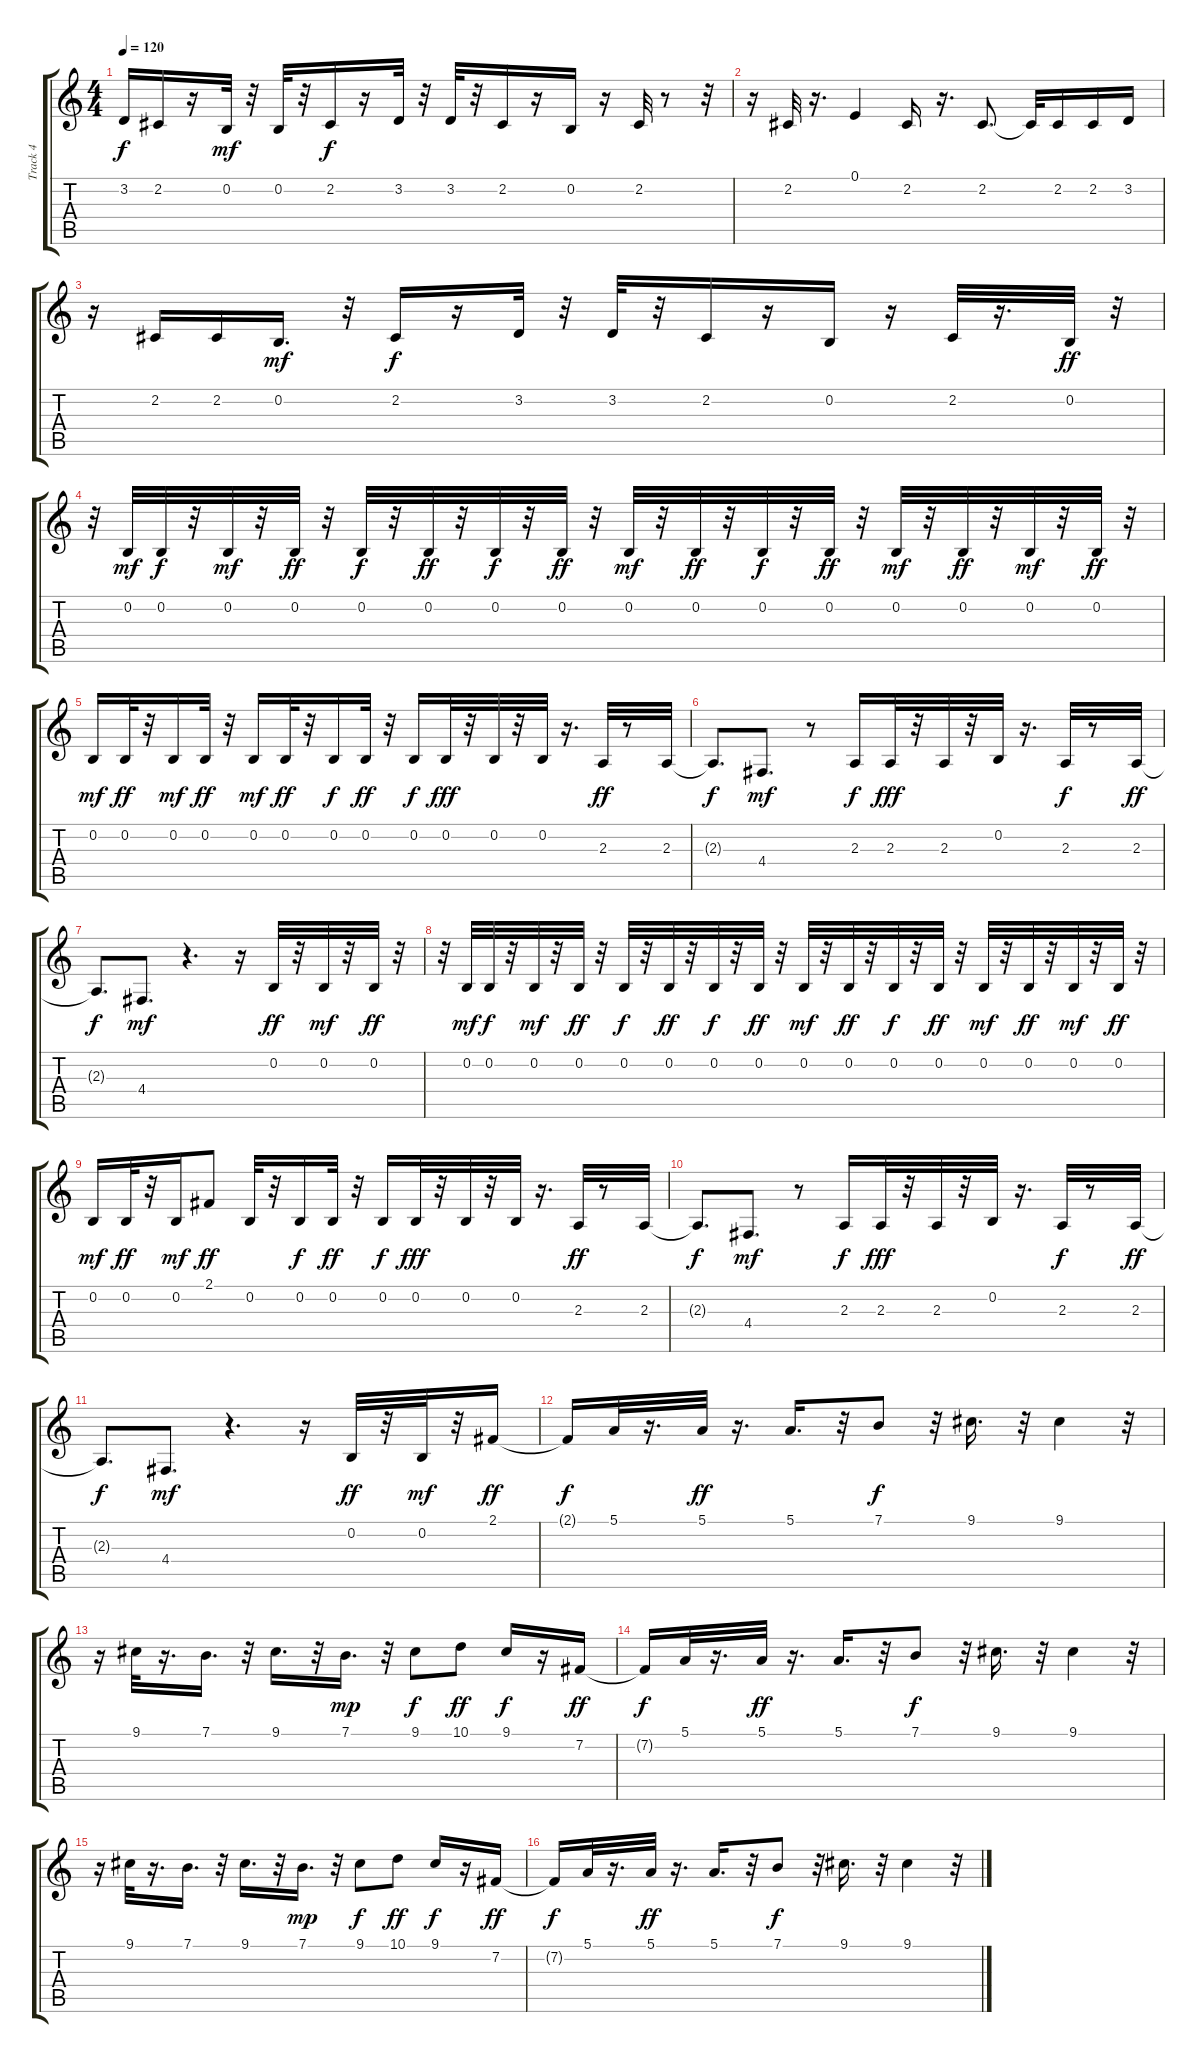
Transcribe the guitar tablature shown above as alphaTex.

\track ("Track 4" "Track 4") {instrument flute}
\staff {score tabs}
\tuning (E4 B3 G3 D3 A2 E2) {hide}
\ts (4 4)
\tempo 120
\clef g2
\ks c
3.2.16{dy f} 2.2.16 r.16 0.2.32{dy mf} r.32 0.2.32 r.32 2.2.16{dy f} r.16 3.2.32 r.32 3.2.32 r.32 2.2.16 r.16 0.2.16 r.16 2.2.32 r.8 r.32 |
r.16 2.2.32 r.16{d} 0.1.4 2.2.16 r.16{d} 2.2.8{d} 2.2{t}.32 2.2.16 2.2.16 3.2.16 |
r.16 2.2.16 2.2.16 0.2.16{d dy mf} r.32 2.2.16{dy f} r.16 3.2.32 r.32 3.2.32 r.32 2.2.16 r.16 0.2.16 r.16 2.2.32 r.16{d} 0.2.32{dy ff} r.32 |
r.32 0.2.32{dy mf} 0.2.32{dy f} r.32 0.2.32{dy mf} r.32 0.2.32{dy ff} r.32 0.2.32{dy f} r.32 0.2.32{dy ff} r.32 0.2.32{dy f} r.32 0.2.32{dy ff} r.32 0.2.32{dy mf} r.32 0.2.32{dy ff} r.32 0.2.32{dy f} r.32 0.2.32{dy ff} r.32 0.2.32{dy mf} r.32 0.2.32{dy ff} r.32 0.2.32{dy mf} r.32 0.2.32{dy ff} r.32 |
0.2.16{dy mf} 0.2.32{dy ff} r.32 0.2.16{dy mf} 0.2.32{dy ff} r.32 0.2.16{dy mf} 0.2.32{dy ff} r.32 0.2.16{dy f} 0.2.32{dy ff} r.32 0.2.16{dy f} 0.2.32{dy fff} r.32 0.2.32 r.32 0.2.32 r.16{d} 2.3.32{dy ff} r.8 2.3.32 |
2.3{t}.8{d dy f} 4.4.8{d dy mf} r.8 2.3.16{dy f} 2.3.32{dy fff} r.32 2.3.32 r.32 0.2.32 r.16{d} 2.3.32{dy f} r.8 2.3.32{dy ff} |
2.3{t}.8{d dy f} 4.4.8{d dy mf} r.4{d} r.16 0.2.32{dy ff} r.32 0.2.32{dy mf} r.32 0.2.32{dy ff} r.32 |
r.32 0.2.32{dy mf} 0.2.32{dy f} r.32 0.2.32{dy mf} r.32 0.2.32{dy ff} r.32 0.2.32{dy f} r.32 0.2.32{dy ff} r.32 0.2.32{dy f} r.32 0.2.32{dy ff} r.32 0.2.32{dy mf} r.32 0.2.32{dy ff} r.32 0.2.32{dy f} r.32 0.2.32{dy ff} r.32 0.2.32{dy mf} r.32 0.2.32{dy ff} r.32 0.2.32{dy mf} r.32 0.2.32{dy ff} r.32 |
0.2.16{dy mf} 0.2.32{dy ff} r.32 0.2.16{dy mf} 2.1.8{dy ff} 0.2.32 r.32 0.2.16{dy f} 0.2.32{dy ff} r.32 0.2.16{dy f} 0.2.32{dy fff} r.32 0.2.32 r.32 0.2.32 r.16{d} 2.3.32{dy ff} r.8 2.3.32 |
2.3{t}.8{d dy f} 4.4.8{d dy mf} r.8 2.3.16{dy f} 2.3.32{dy fff} r.32 2.3.32 r.32 0.2.32 r.16{d} 2.3.32{dy f} r.8 2.3.32{dy ff} |
2.3{t}.8{d dy f} 4.4.8{d dy mf} r.4{d} r.16 0.2.32{dy ff} r.32 0.2.32{dy mf} r.32 2.1.16{dy ff} |
2.1{t}.16{dy f} 5.1.32 r.16{d} 5.1.32{dy ff} r.16{d} 5.1.16{d} r.32 7.1.8{dy f} r.32 9.1.16{d} r.32 9.1.4 r.32 |
r.16 9.1.32 r.16{d} 7.1.16{d} r.32 9.1.16{d} r.32 7.1.16{d dy mp} r.32 9.1.8{dy f} 10.1.8{dy ff} 9.1.16{dy f} r.16 7.2.16{dy ff} |
7.2{t}.16{dy f} 5.1.32 r.16{d} 5.1.32{dy ff} r.16{d} 5.1.16{d} r.32 7.1.8{dy f} r.32 9.1.16{d} r.32 9.1.4 r.32 |
r.16 9.1.32 r.16{d} 7.1.16{d} r.32 9.1.16{d} r.32 7.1.16{d dy mp} r.32 9.1.8{dy f} 10.1.8{dy ff} 9.1.16{dy f} r.16 7.2.16{dy ff} |
7.2{t}.16{dy f} 5.1.32 r.16{d} 5.1.32{dy ff} r.16{d} 5.1.16{d} r.32 7.1.8{dy f} r.32 9.1.16{d} r.32 9.1.4 r.32
